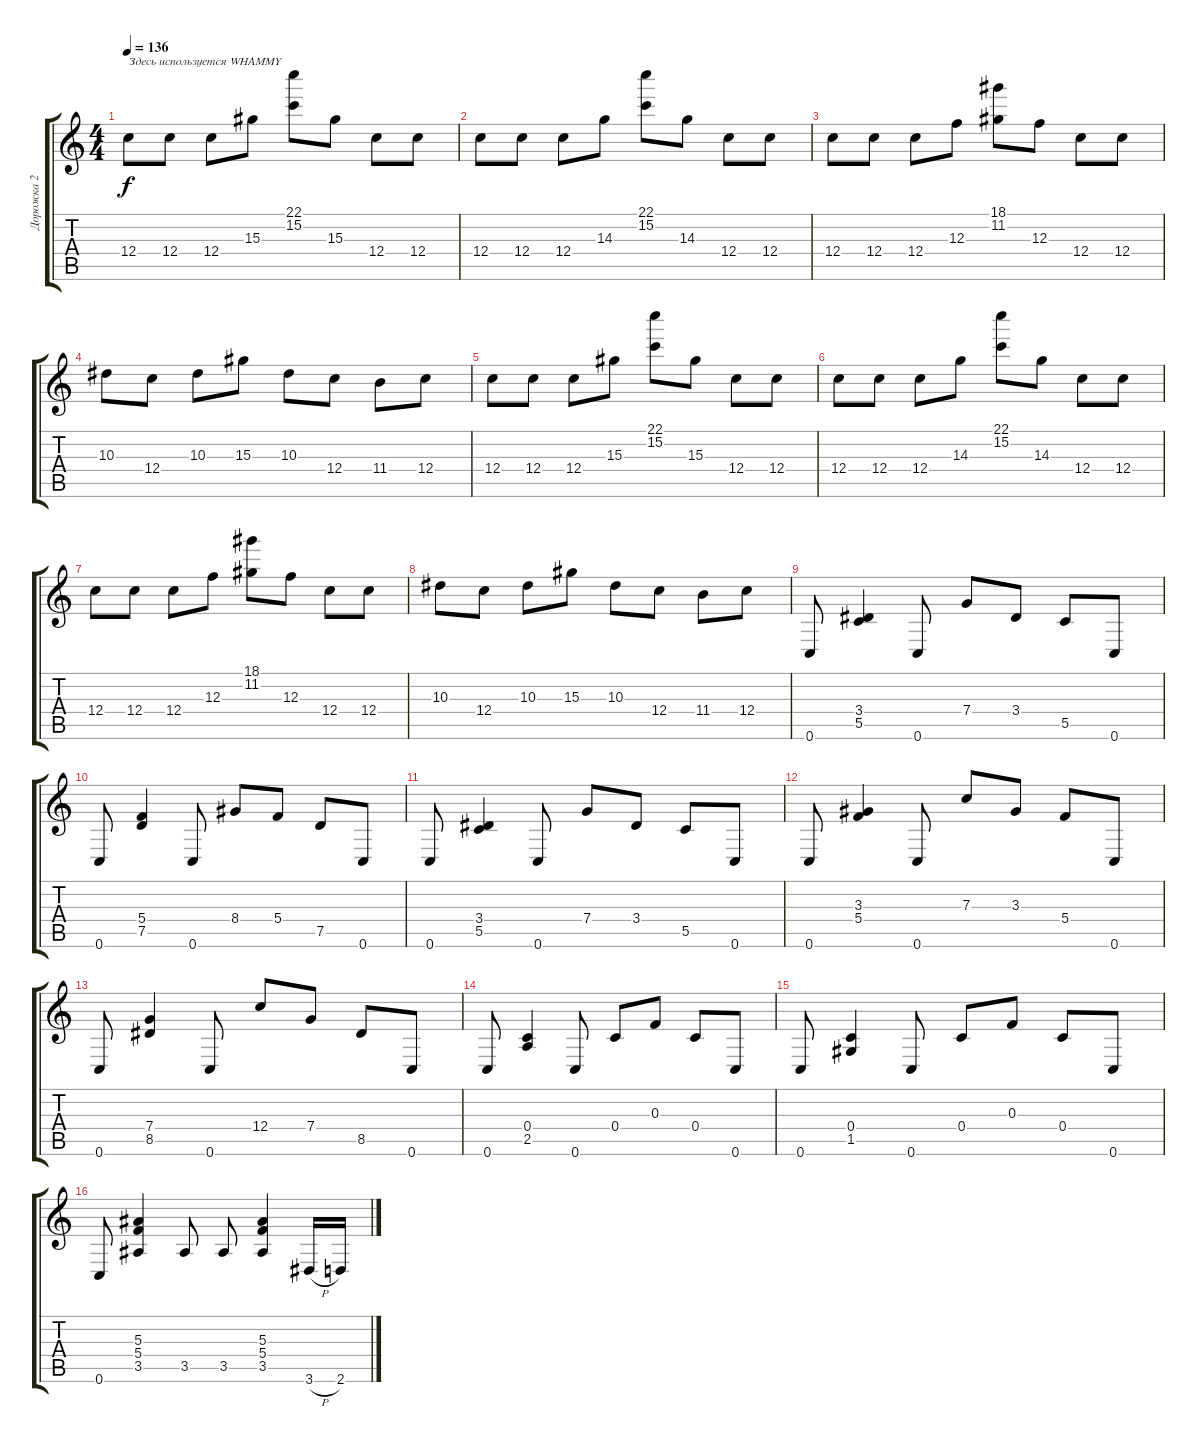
\track ("Дорожка 2" "Дорожка 2") {instrument distortionguitar}
\staff {score tabs}
\tuning (D4 A3 F3 C3 G2 C2) {hide}
\ts (4 4)
\tempo 136
\clef g2
\ks c
12.4.8{txt "Здесь используется WHAMMY" dy f} 12.4.8 12.4.8 15.3.8 (22.1 15.2).8 15.3.8 12.4.8 12.4.8 |
12.4.8 12.4.8 12.4.8 14.3.8 (22.1 15.2).8 14.3.8 12.4.8 12.4.8 |
12.4.8 12.4.8 12.4.8 12.3.8 (18.1 11.2).8 12.3.8 12.4.8 12.4.8 |
10.3.8 12.4.8 10.3.8 15.3.8 10.3.8 12.4.8 11.4.8 12.4.8 |
12.4.8 12.4.8 12.4.8 15.3.8 (22.1 15.2).8 15.3.8 12.4.8 12.4.8 |
12.4.8 12.4.8 12.4.8 14.3.8 (22.1 15.2).8 14.3.8 12.4.8 12.4.8 |
12.4.8 12.4.8 12.4.8 12.3.8 (18.1 11.2).8 12.3.8 12.4.8 12.4.8 |
10.3.8 12.4.8 10.3.8 15.3.8 10.3.8 12.4.8 11.4.8 12.4.8 |
0.6.8 (3.4 5.5).4 0.6.8 7.4.8 3.4.8 5.5.8 0.6.8 |
0.6.8 (5.4 7.5).4 0.6.8 8.4.8 5.4.8 7.5.8 0.6.8 |
0.6.8 (3.4 5.5).4 0.6.8 7.4.8 3.4.8 5.5.8 0.6.8 |
0.6.8 (3.3 5.4).4 0.6.8 7.3.8 3.3.8 5.4.8 0.6.8 |
0.6.8 (7.4 8.5).4 0.6.8 12.4.8 7.4.8 8.5.8 0.6.8 |
0.6.8 (0.4 2.5).4 0.6.8 0.4.8 0.3.8 0.4.8 0.6.8 |
0.6.8 (0.4 1.5).4 0.6.8 0.4.8 0.3.8 0.4.8 0.6.8 |
0.6.8 (5.3 5.4 3.5).4 3.5.8 3.5.8 (5.3 5.4 3.5).4 3.6{h}.16 2.6.16
